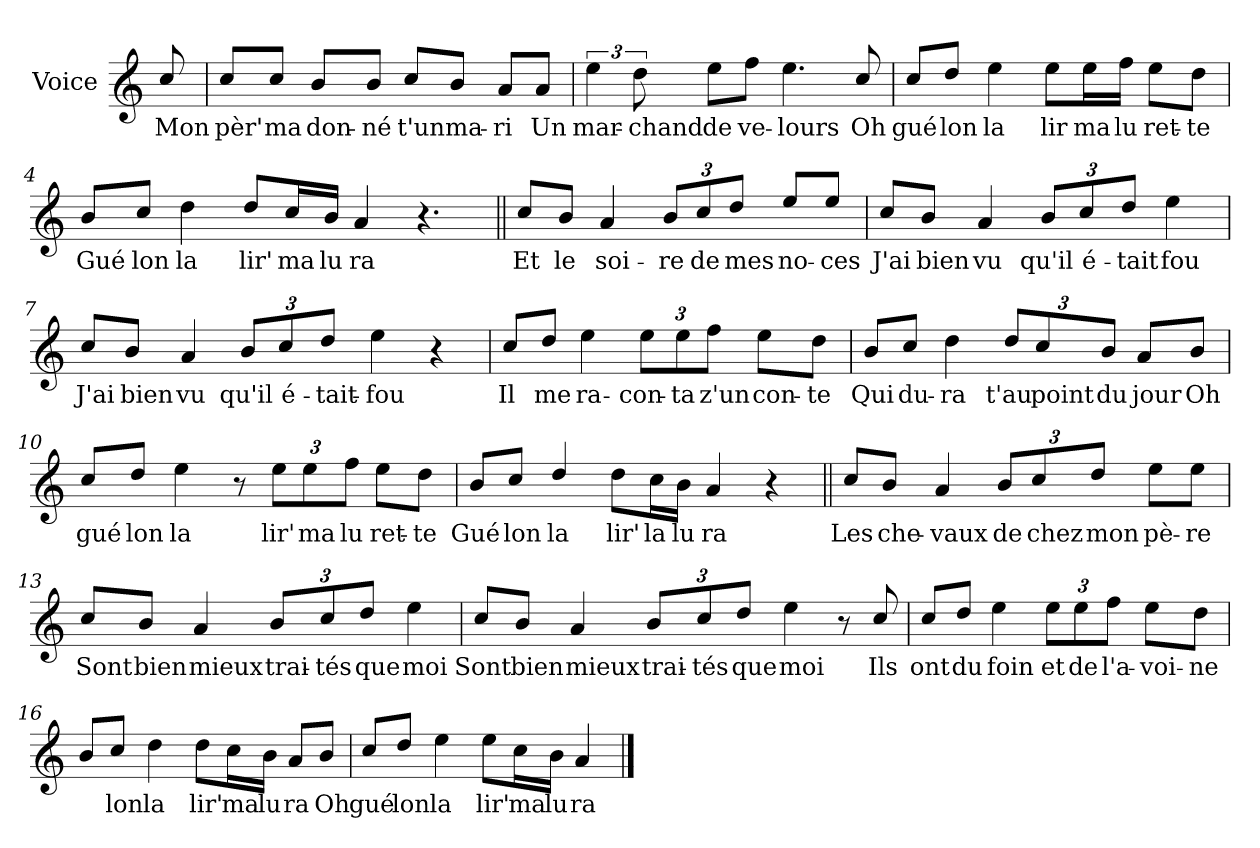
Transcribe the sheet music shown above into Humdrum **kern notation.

**kern	**text
*part1	*part1
*staff1	*staff1
*I"Voice	*
*I'V	*
*clefG2	*
*k[]	*
*C:	*
=	=
8cc/	Mon
=1	=1
8cc/L	pèr'
8cc/J	ma
8b/L	don-
8b/J	-né
8cc/L	t'un
8b/J	ma-
8a/L	-ri
8a/J	Un
=2	=2
6ee\	mar-
12dd\	-chand
8ee\L	de
8ff\J	ve-
4.ee\	-lours
8cc/	Oh
=3	=3
8cc/L	gué
8dd/J	lon
4ee\	la
8ee\L	lir
16ee\L	ma
16ff\JJ	lu
8ee\L	ret-
8dd\J	-te
!!LO:LB:g=z
=4	=4
8b/L	Gué
8cc/J	lon
4dd\	la
8dd/L	lir'
16cc/L	ma
16b/JJ	lu
4a/	ra
4.r	.
=5||	=5||
8cc/L	Et
8b/J	le
4a/	soi-
12b/L	-re
12cc/	de
12dd/J	mes
8ee/L	no-
8ee/J	-ces
=6	=6
8cc/L	J'ai
8b/J	bien
4a/	vu
12b/L	qu'il
12cc/	é-
12dd/J	-tait
4ee\	fou
!!LO:LB:g=z
=7	=7
8cc/L	J'ai
8b/J	bien
4a/	vu
12b/L	qu'il
12cc/	é-
12dd/J	-tait-
4ee\	-fou
4r	.
=8	=8
8cc/L	Il
8dd/J	me
4ee\	ra-
12ee\L	-con-
12ee\	-ta
12ff\J	z'un
8ee\L	con-
8dd\J	-te
=9	=9
8b/L	Qui
8cc/J	du-
4dd\	-ra
12dd/L	t'au
12cc/	point
12b/J	du
8a/L	jour
8b/J	Oh
!!LO:LB:g=z
=10	=10
8cc/L	gué
8dd/J	lon
4ee\	la
8r	.
12ee\L	lir'
12ee\	ma
12ff\J	lu
8ee\L	ret-
8dd\J	-te
=11	=11
8b/L	Gué
8cc/J	lon
4dd/	la
8dd\L	lir'
16cc\L	la
16b\JJ	lu
4a/	ra
4r	.
=12||	=12||
8cc/L	Les
8b/J	che-
4a/	-vaux
12b/L	de
12cc/	chez
12dd/J	mon
8ee\L	pè-
8ee\J	-re
!!LO:LB:g=z
=13	=13
8cc/L	Sont
8b/J	bien
4a/	mieux
12b/L	trai-
12cc/	-tés
12dd/J	que
4ee\	moi
=14	=14
8cc/L	Sont
8b/J	bien
4a/	mieux
12b/L	trai-
12cc/	-tés
12dd/J	que
4ee\	moi
8r	.
8cc/	Ils
=15	=15
8cc/L	ont
8dd/J	du
4ee\	foin
12ee\L	et
12ee\	de
12ff\J	l'a-
8ee\L	-voi-
8dd\J	-ne
!!LO:LB:g=z
=16	=16
8b/L	.
8cc/J	lon
4dd\	la
8dd\L	lir'
16cc\L	ma
16b\JJ	lu
8a/L	ra
8b/J	Oh
=17	=17
8cc/L	gué
8dd/J	lon
4ee\	la
8ee\L	lir'
16cc\L	ma
16b\JJ	lu
4a/	ra
==	==
*-	*-
